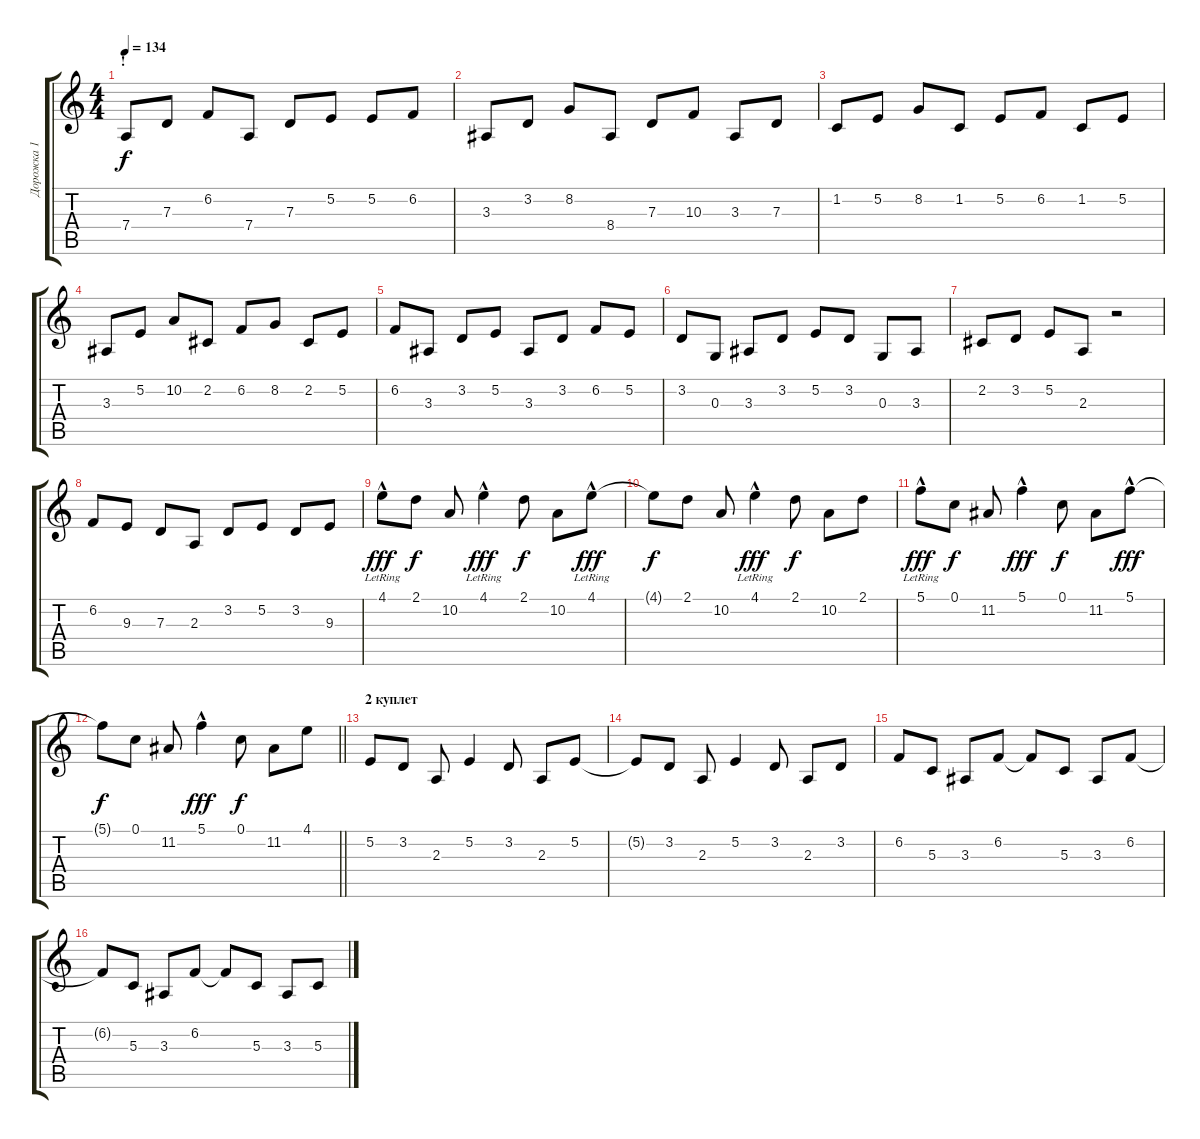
\track ("Дорожка 1" "Дорожка 1") {instrument acousticgrandpiano}
\staff {score tabs}
\tuning (C5 B3 G3 D3 A2 C2) {hide}
\ts (4 4)
\section ("" "!")
\tempo 134
\clef g2
\ks c
7.4.8{dy f} 7.3.8 6.2.8 7.4.8 7.3.8 5.2.8 5.2.8 6.2.8 |
3.3.8 3.2.8 8.2.8 8.4.8 7.3.8 10.3.8 3.3.8 7.3.8 |
1.2.8 5.2.8 8.2.8 1.2.8 5.2.8 6.2.8 1.2.8 5.2.8 |
3.3.8 5.2.8 10.2.8 2.2.8 6.2.8 8.2.8 2.2.8 5.2.8 |
6.2.8 3.3.8 3.2.8 5.2.8 3.3.8 3.2.8 6.2.8 5.2.8 |
3.2.8 0.3.8 3.3.8 3.2.8 5.2.8 3.2.8 0.3.8 3.3.8 |
2.2.8 3.2.8 5.2.8 2.3.8 r.2 |
6.2.8 9.3.8 7.3.8 2.3.8 3.2.8 5.2.8 3.2.8 9.3.8 |
4.1{hac lr}.8{dy fff} 2.1.8{dy f} 10.2.8 4.1{hac lr}.4{dy fff} 2.1.8{dy f} 10.2.8 4.1{hac lr}.8{dy fff} |
4.1{t}.8{dy f} 2.1.8 10.2.8 4.1{hac lr}.4{dy fff} 2.1.8{dy f} 10.2.8 2.1.8 |
5.1{hac lr}.8{dy fff} 0.1.8{dy f} 11.2.8 5.1{hac}.4{dy fff} 0.1.8{dy f} 11.2.8 5.1{hac}.8{dy fff} |
\barLineRight lightlight
5.1{t}.8{dy f} 0.1.8 11.2.8 5.1{hac}.4{dy fff} 0.1.8{dy f} 11.2.8 4.1.8 |
\section ("" "2 куплет")
5.2.8 3.2.8 2.3.8 5.2.4 3.2.8 2.3.8 5.2.8 |
5.2{t}.8 3.2.8 2.3.8 5.2.4 3.2.8 2.3.8 3.2.8 |
6.2.8 5.3.8 3.3.8 6.2.8 6.2{t}.8 5.3.8 3.3.8 6.2.8 |
6.2{t}.8 5.3.8 3.3.8 6.2.8 6.2{t}.8 5.3.8 3.3.8 5.3.8
